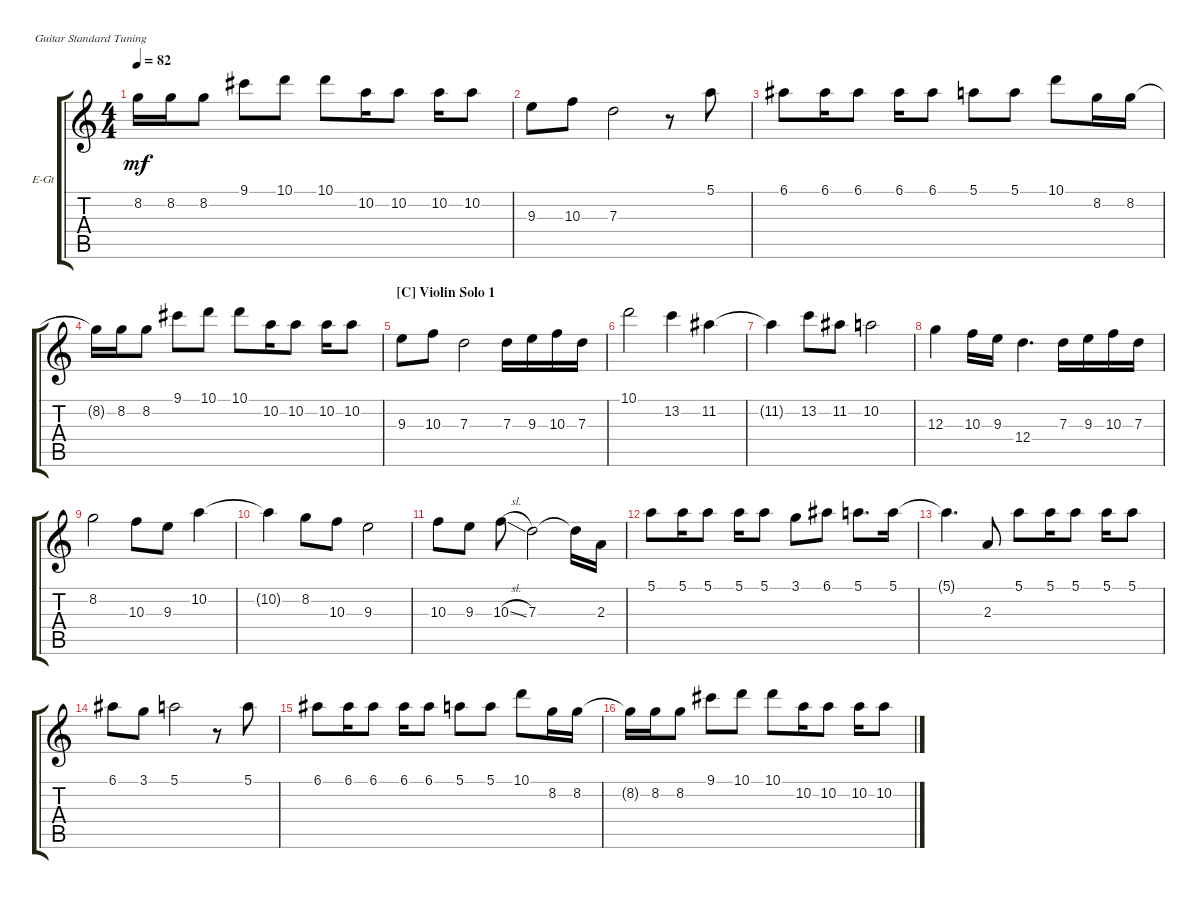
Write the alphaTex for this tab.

\defaultSystemsLayout 4
\bracketExtendMode groupsimilarinstruments
\firstSystemTrackNameOrientation horizontal
\otherSystemsTrackNameOrientation horizontal
\track ("Melody" "E-Gt") {instrument electricguitarclean}
\staff {score tabs}
\tuning (E4 B3 G3 D3 A2 E2)
\ts (4 4)
\tempo 82
\clef g2
\scale
0.333333
\ks c
8.2{t}.16{dy mf} 8.2.16 8.2.8 9.1.8 10.1.8 10.1.8 10.2.16 10.2.8 10.2.16 10.2.8 |
\scale
0.333333 9.3.8 10.3.8 7.3.2 r.8 5.1.8 |
\scale
0.333333 6.1.8 6.1.16 6.1.8 6.1.16 6.1.8 5.1.8 5.1.8 10.1.8 8.2.16 8.2.16 |
\scale
0.333333 8.2{t}.16 8.2.16 8.2.8 9.1.8 10.1.8 10.1.8 10.2.16 10.2.8 10.2.16 10.2.8 |
\section ("C" "Violin Solo 1")
\scale
0.333333 9.3.8 10.3.8 7.3.2 7.3.16 9.3.16 10.3.16 7.3.16 |
\scale
0.333333 10.1.2 13.2.4 11.2.4 |
\scale
0.333333 11.2{t}.4 13.2.8 11.2.8 10.2.2 |
\scale
0.333333 12.3.4 10.3.16 9.3.16 12.4.4{d} 7.3.16 9.3.16 10.3.16 7.3.16 |
\scale
0.333333 8.2.2 10.3.8 9.3.8 10.2.4 |
\scale
0.333333 10.2{t}.4 8.2.8 10.3.8 9.3.2 |
\scale
0.333333 10.3.8 9.3.8 10.3{sl}.8 7.3.2 7.3{t}.16 2.3.16 |
\scale
0.333333 5.1.8 5.1.16 5.1.8 5.1.16 5.1.8 3.1.8 6.1.8 5.1.8{d} 5.1.16 |
\scale
0.333333 5.1{t}.4{d} 2.3.8 5.1.8 5.1.16 5.1.8 5.1.16 5.1.8 |
\scale
0.333333 6.1.8 3.1.8 5.1.2 r.8 5.1.8 |
\scale
0.333333 6.1.8 6.1.16 6.1.8 6.1.16 6.1.8 5.1.8 5.1.8 10.1.8 8.2.16 8.2.16 |
\scale
0.333333 8.2{t}.16 8.2.16 8.2.8 9.1.8 10.1.8 10.1.8 10.2.16 10.2.8 10.2.16 10.2.8
